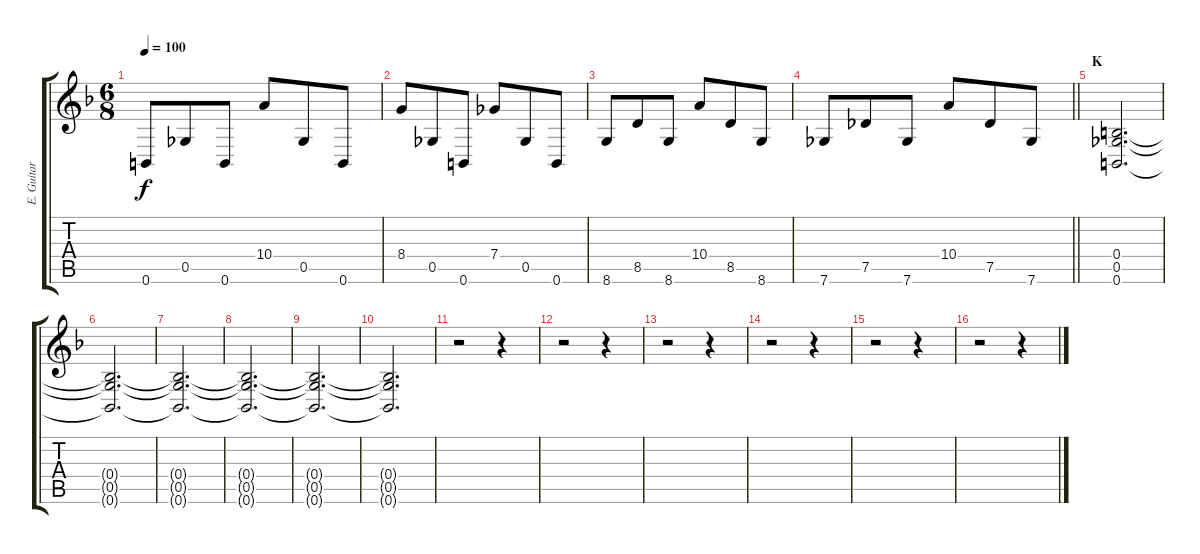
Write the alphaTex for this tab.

\track ("E. Guitar II" "E. Guitar ") {instrument overdrivenguitar}
\staff {score tabs}
\tuning (Db4 Ab3 E3 B2 Gb2 B1) {hide}
\ts (6 8)
\tempo 100
\clef g2
\ks f
0.6.8{dy f} 0.5.8 0.6.8 10.4.8 0.5.8 0.6.8 |
8.4.8 0.5.8 0.6.8 7.4.8 0.5.8 0.6.8 |
8.6.8 8.5.8 8.6.8 10.4.8 8.5.8 8.6.8 |
\barLineRight lightlight
7.6.8 7.5.8 7.6.8 10.4.8 7.5.8 7.6.8 |
\section ("" "K")
(0.4 0.5 0.6).2{d} |
(0.4{t} 0.5{t} 0.6{t}).2{d} |
(0.4{t} 0.5{t} 0.6{t}).2{d} |
(0.4{t} 0.5{t} 0.6{t}).2{d} |
(0.4{t} 0.5{t} 0.6{t}).2{d} |
(0.4{t} 0.5{t} 0.6{t}).2{d} |
r.2 r.4 |
r.2 r.4 |
r.2 r.4 |
r.2 r.4 |
r.2 r.4 |
r.2 r.4
